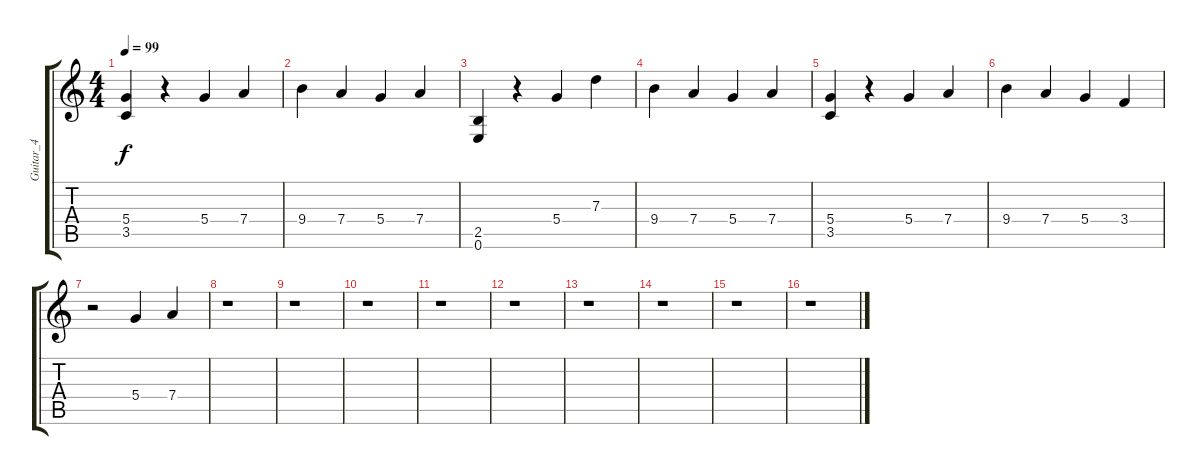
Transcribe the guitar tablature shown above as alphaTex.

\track ("Guitar_4" "Guitar_4") {instrument electricguitarjazz}
\staff {score tabs}
\tuning (E4 B3 G3 D3 A2 E2) {hide}
\ts (4 4)
\tempo 99
\clef g2
\ks c
(5.4 3.5).4{dy f} r.4 5.4.4 7.4.4 |
9.4.4 7.4.4 5.4.4 7.4.4 |
(2.5 0.6).4 r.4 5.4.4 7.3.4 |
9.4.4 7.4.4 5.4.4 7.4.4 |
(5.4 3.5).4 r.4 5.4.4 7.4.4 |
9.4.4 7.4.4 5.4.4 3.4.4 |
r.2 5.4.4 7.4.4 |
r.1 |
r.1 |
r.1 |
r.1 |
r.1 |
r.1 |
r.1 |
r.1 |
r.1
